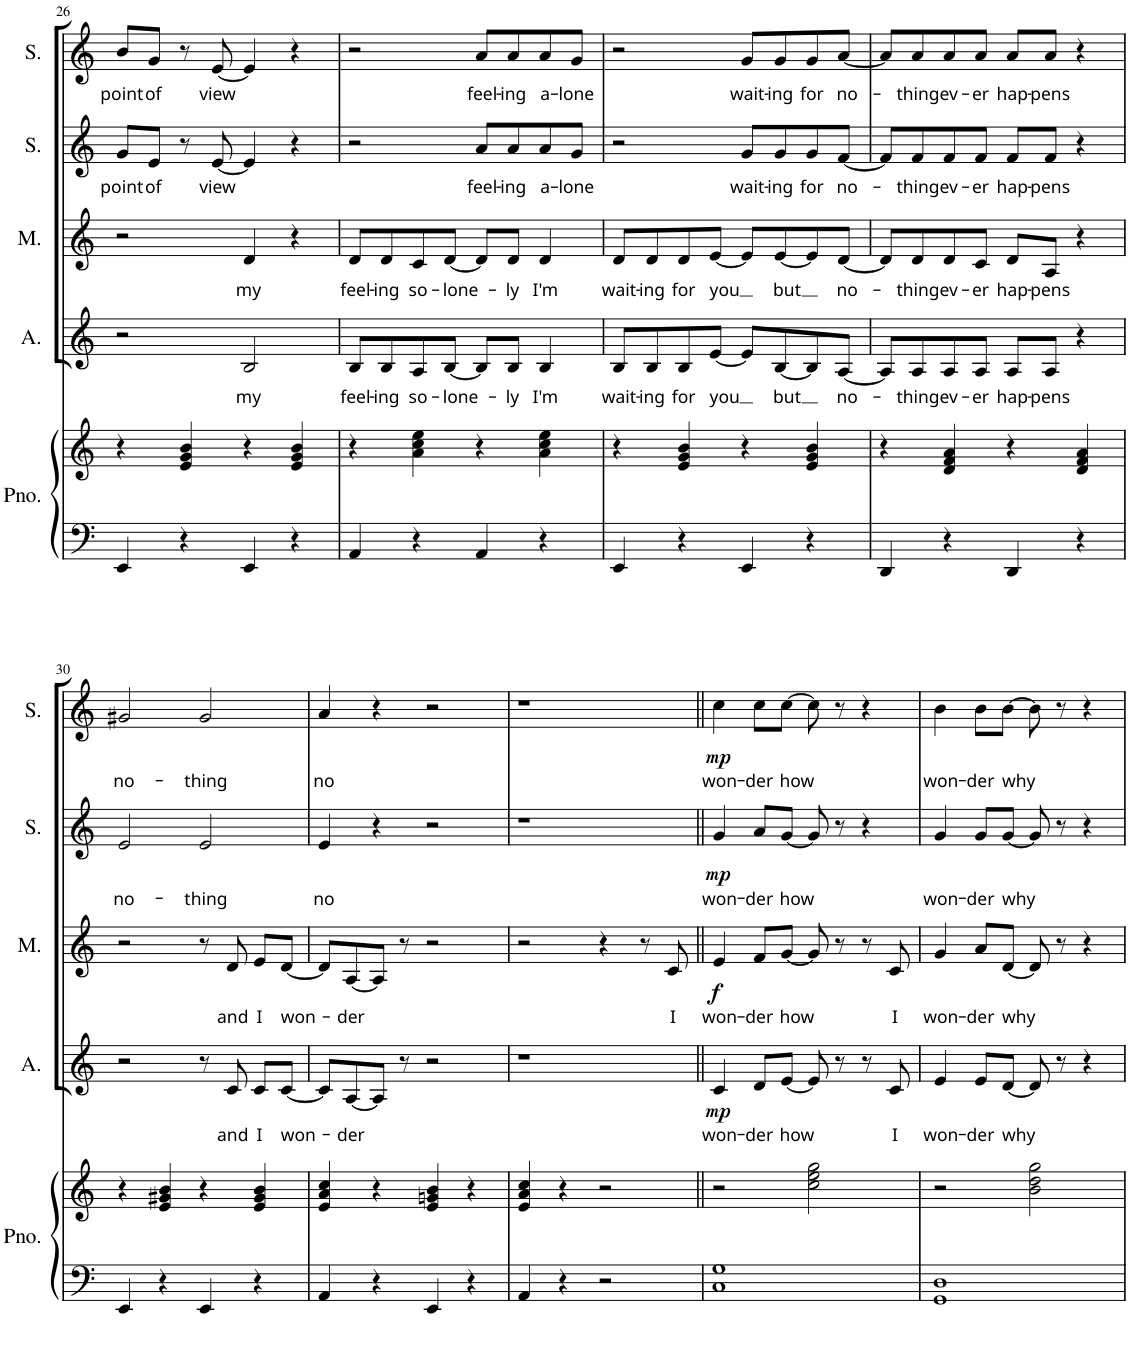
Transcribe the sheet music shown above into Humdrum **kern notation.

**kern	**kern	**kern	**text	**dynam	**kern	**text	**dynam	**kern	**text	**dynam	**kern	**text	**dynam
*part5	*part5	*part4	*part4	*part4	*part3	*part3	*part3	*part2	*part2	*part2	*part1	*part1	*part1
*staff6	*staff5	*staff4	*staff4	*staff4	*staff3	*staff3	*staff3	*staff2	*staff2	*staff2	*staff1	*staff1	*staff1
*I"Piano	*	*I"Alto	*	*	*I"Mezzo	*	*	*I"Soprano	*	*	*I"Soprano	*	*
*I'Pno.	*	*I'A.	*	*	*I'M.	*	*	*I'S.	*	*	*I'S.	*	*
!!LO:PB:g=z
*clefF4	*clefG2	*clefG2	*	*	*clefG2	*	*	*clefG2	*	*	*clefG2	*	*
*k[]	*k[]	*k[]	*	*	*k[]	*	*	*k[]	*	*	*k[]	*	*
*M4/4	*M4/4	*M4/4	*	*	*M4/4	*	*	*M4/4	*	*	*M4/4	*	*
=26	=26	=26	=26	=26	=26	=26	=26	=26	=26	=26	=26	=26	=26
!	!	!	!	!	!	!	!	!	!LO:LY:b	!	!	!LO:LY:b	!
4EE/	4r	2r	.	.	2r	.	.	8g/L	point	.	8b/L	point	.
!	!	!	!	!	!	!	!	!	!LO:LY:b	!	!	!LO:LY:b	!
.	.	.	.	.	.	.	.	8e/J	of	.	8g/J	of	.
4r	4e/ 4g/ 4b/	.	.	.	.	.	.	8r	.	.	8r	.	.
!	!	!	!	!	!	!	!	!	!LO:LY:b	!	!	!LO:LY:b	!
.	.	.	.	.	.	.	.	[8e/	view	.	[8e/	view	.
!	!	!	!LO:LY:b	!	!	!LO:LY:b	!	!	!	!	!	!	!
4EE/	4r	2B/	my	.	4d/	my	.	4e/]	.	.	4e/]	.	.
4r	4e/ 4g/ 4b/	.	.	.	4r	.	.	4r	.	.	4r	.	.
=27	=27	=27	=27	=27	=27	=27	=27	=27	=27	=27	=27	=27	=27
!	!	!	!LO:LY:b	!	!	!LO:LY:b	!	!	!	!	!	!	!
4AA/	4r	8B/L	feel-	.	8d/L	feel-	.	2r	.	.	2r	.	.
!	!	!	!LO:LY:b	!	!	!LO:LY:b	!	!	!	!	!	!	!
.	.	8B/	-ing	.	8d/	-ing	.	.	.	.	.	.	.
!	!	!	!LO:LY:b	!	!	!LO:LY:b	!	!	!	!	!	!	!
4r	4a\ 4cc\ 4ee\	8A/	so-	.	8c/	so-	.	.	.	.	.	.	.
!	!	!	!LO:LY:b	!	!	!LO:LY:b	!	!	!	!	!	!	!
.	.	[8B/J	-lone-	.	[8d/J	-lone-	.	.	.	.	.	.	.
!	!	!	!	!	!	!	!	!	!LO:LY:b	!	!	!LO:LY:b	!
4AA/	4r	8B/L]	.	.	8d/L]	.	.	8a/L	feel-	.	8a/L	feel-	.
!	!	!	!LO:LY:b	!	!	!LO:LY:b	!	!	!LO:LY:b	!	!	!LO:LY:b	!
.	.	8B/J	-ly	.	8d/J	-ly	.	8a/	-ing	.	8a/	-ing	.
!	!	!	!LO:LY:b	!	!	!LO:LY:b	!	!	!LO:LY:b	!	!	!LO:LY:b	!
4r	4a\ 4cc\ 4ee\	4B/	I'm	.	4d/	I'm	.	8a/	a-	.	8a/	a-	.
!	!	!	!	!	!	!	!	!	!LO:LY:b	!	!	!LO:LY:b	!
.	.	.	.	.	.	.	.	8g/J	-lone	.	8g/J	-lone	.
=28	=28	=28	=28	=28	=28	=28	=28	=28	=28	=28	=28	=28	=28
!	!	!	!LO:LY:b	!	!	!LO:LY:b	!	!	!	!	!	!	!
4EE/	4r	8B/L	wait-	.	8d/L	wait-	.	2r	.	.	2r	.	.
!	!	!	!LO:LY:b	!	!	!LO:LY:b	!	!	!	!	!	!	!
.	.	8B/	-ing	.	8d/	-ing	.	.	.	.	.	.	.
!	!	!	!LO:LY:b	!	!	!LO:LY:b	!	!	!	!	!	!	!
4r	4e/ 4g/ 4b/	8B/	for	.	8d/	for	.	.	.	.	.	.	.
!	!	!	!LO:LY:b	!	!	!LO:LY:b	!	!	!	!	!	!	!
.	.	[8e/J	you	.	[8e/J	you	.	.	.	.	.	.	.
!	!	!	!	!	!	!	!	!	!LO:LY:b	!	!	!LO:LY:b	!
4EE/	4r	8e/L]	.	.	8e/L]	.	.	8g/L	wait-	.	8g/L	wait-	.
!	!	!	!LO:LY:b	!	!	!LO:LY:b	!	!	!LO:LY:b	!	!	!LO:LY:b	!
.	.	[8B/	but	.	[8e/	but	.	8g/	-ing	.	8g/	-ing	.
!	!	!	!	!	!	!	!	!	!LO:LY:b	!	!	!LO:LY:b	!
4r	4e/ 4g/ 4b/	8B/]	.	.	8e/]	.	.	8g/	for	.	8g/	for	.
!	!	!	!LO:LY:b	!	!	!LO:LY:b	!	!	!LO:LY:b	!	!	!LO:LY:b	!
.	.	[8A/J	no-	.	[8d/J	no-	.	[8f/J	no-	.	[8a/J	no-	.
=29	=29	=29	=29	=29	=29	=29	=29	=29	=29	=29	=29	=29	=29
4DD/	4r	8A/L]	.	.	8d/L]	.	.	8f/L]	.	.	8a/L]	.	.
!	!	!	!LO:LY:b	!	!	!LO:LY:b	!	!	!LO:LY:b	!	!	!LO:LY:b	!
.	.	8A/	-thing	.	8d/	-thing	.	8f/	-thing	.	8a/	-thing	.
!	!	!	!LO:LY:b	!	!	!LO:LY:b	!	!	!LO:LY:b	!	!	!LO:LY:b	!
4r	4d/ 4f/ 4a/	8A/	ev-	.	8d/	ev-	.	8f/	ev-	.	8a/	ev-	.
!	!	!	!LO:LY:b	!	!	!LO:LY:b	!	!	!LO:LY:b	!	!	!LO:LY:b	!
.	.	8A/J	-er	.	8c/J	-er	.	8f/J	-er	.	8a/J	-er	.
!	!	!	!LO:LY:b	!	!	!LO:LY:b	!	!	!LO:LY:b	!	!	!LO:LY:b	!
4DD/	4r	8A/L	hap-	.	8d/L	hap-	.	8f/L	hap-	.	8a/L	hap-	.
!	!	!	!LO:LY:b	!	!	!LO:LY:b	!	!	!LO:LY:b	!	!	!LO:LY:b	!
.	.	8A/J	-pens	.	8A/J	-pens	.	8f/J	-pens	.	8a/J	-pens	.
4r	4d/ 4f/ 4a/	4r	.	.	4r	.	.	4r	.	.	4r	.	.
!!LO:LB:g=z
=30	=30	=30	=30	=30	=30	=30	=30	=30	=30	=30	=30	=30	=30
!	!	!	!	!	!	!	!	!	!LO:LY:b	!	!	!LO:LY:b	!
4EE/	4r	2r	.	.	2r	.	.	2e/	no-	.	2g#X/	no-	.
4r	4e/ 4g#X/ 4b/	.	.	.	.	.	.	.	.	.	.	.	.
!	!	!	!	!	!	!	!	!	!LO:LY:b	!	!	!LO:LY:b	!
4EE/	4r	8r	.	.	8r	.	.	2e/	-thing	.	2g#/	-thing	.
!	!	!	!LO:LY:b	!	!	!LO:LY:b	!	!	!	!	!	!	!
.	.	8c/	and	.	8d/	and	.	.	.	.	.	.	.
!	!	!	!LO:LY:b	!	!	!LO:LY:b	!	!	!	!	!	!	!
4r	4e/ 4g#/ 4b/	8c/L	I	.	8e/L	I	.	.	.	.	.	.	.
!	!	!	!LO:LY:b	!	!	!LO:LY:b	!	!	!	!	!	!	!
.	.	[8c/J	won-	.	[8d/J	won-	.	.	.	.	.	.	.
=31	=31	=31	=31	=31	=31	=31	=31	=31	=31	=31	=31	=31	=31
!	!	!	!	!	!	!	!	!	!LO:LY:b	!	!	!LO:LY:b	!
4AA/	4e/ 4a/ 4cc/	8c/L]	.	.	8d/L]	.	.	4e/	no	.	4a/	no	.
!	!	!	!LO:LY:b	!	!	!LO:LY:b	!	!	!	!	!	!	!
.	.	[8A/	-der	.	[8A/	-der	.	.	.	.	.	.	.
4r	4r	8A/J]	.	.	8A/J]	.	.	4r	.	.	4r	.	.
.	.	8r	.	.	8r	.	.	.	.	.	.	.	.
4EE/	4e/ 4gn/ 4b/	2r	.	.	2r	.	.	2r	.	.	2r	.	.
4r	4r	.	.	.	.	.	.	.	.	.	.	.	.
=32	=32	=32	=32	=32	=32	=32	=32	=32	=32	=32	=32	=32	=32
4AA/	4e/ 4a/ 4cc/	1r	.	.	2r	.	.	1r	.	.	1r	.	.
4r	4r	.	.	.	.	.	.	.	.	.	.	.	.
2r	2r	.	.	.	4r	.	.	.	.	.	.	.	.
.	.	.	.	.	8r	.	.	.	.	.	.	.	.
!	!	!	!	!	!	!LO:LY:b	!	!	!	!	!	!	!
.	.	.	.	.	8c/	I	.	.	.	.	.	.	.
=33||	=33||	=33||	=33||	=33||	=33||	=33||	=33||	=33||	=33||	=33||	=33||	=33||	=33||
!	!	!	!LO:LY:b	!LO:DY:b	!	!LO:LY:b	!LO:DY:b	!	!LO:LY:b	!LO:DY:b	!	!LO:LY:b	!LO:DY:b
1C 1G	2r	4c/	won-	mp	4e/	won-	f	4g/	won-	mp	4cc\	won-	mp
!	!	!	!LO:LY:b	!	!	!LO:LY:b	!	!	!LO:LY:b	!	!	!LO:LY:b	!
.	.	8d/L	-der	.	8f/L	-der	.	8a/L	-der	.	8cc\L	-der	.
!	!	!	!LO:LY:b	!	!	!LO:LY:b	!	!	!LO:LY:b	!	!	!LO:LY:b	!
.	.	[8e/J	how	.	[8g/J	how	.	[8g/J	how	.	[8cc\J	how	.
.	2cc\ 2ee\ 2gg\	8e/]	.	.	8g/]	.	.	8g/]	.	.	8cc\]	.	.
.	.	8r	.	.	8r	.	.	8r	.	.	8r	.	.
.	.	8r	.	.	8r	.	.	4r	.	.	4r	.	.
!	!	!	!LO:LY:b	!	!	!LO:LY:b	!	!	!	!	!	!	!
.	.	8c/	I	.	8c/	I	.	.	.	.	.	.	.
=34	=34	=34	=34	=34	=34	=34	=34	=34	=34	=34	=34	=34	=34
!	!	!	!LO:LY:b	!	!	!LO:LY:b	!	!	!LO:LY:b	!	!	!LO:LY:b	!
1GG 1D	2r	4e/	won-	.	4g/	won-	.	4g/	won-	.	4b\	won-	.
!	!	!	!LO:LY:b	!	!	!LO:LY:b	!	!	!LO:LY:b	!	!	!LO:LY:b	!
.	.	8e/L	-der	.	8a/L	-der	.	8g/L	-der	.	8b\L	-der	.
!	!	!	!LO:LY:b	!	!	!LO:LY:b	!	!	!LO:LY:b	!	!	!LO:LY:b	!
.	.	[8d/J	why	.	[8d/J	why	.	[8g/J	why	.	[8b\J	why	.
.	2b\ 2dd\ 2gg\	8d/]	.	.	8d/]	.	.	8g/]	.	.	8b\]	.	.
.	.	8r	.	.	8r	.	.	8r	.	.	8r	.	.
.	.	4r	.	.	4r	.	.	4r	.	.	4r	.	.
=	=	=	=	=	=	=	=	=	=	=	=	=	=
*-	*-	*-	*-	*-	*-	*-	*-	*-	*-	*-	*-	*-	*-
